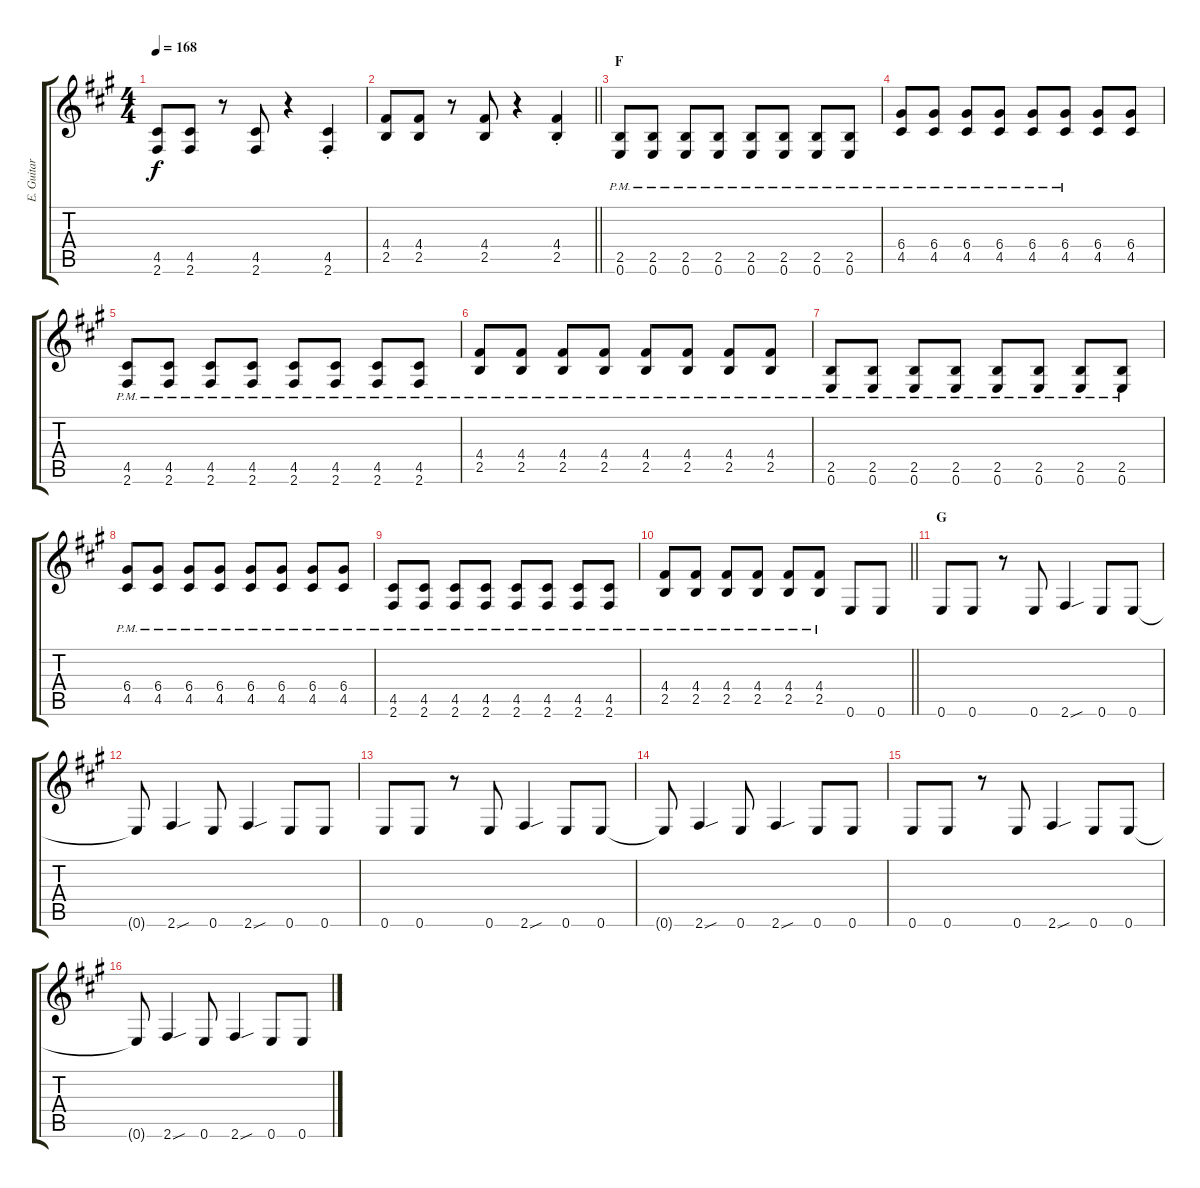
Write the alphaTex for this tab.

\track ("E. Guitar II" "E. Guitar ") {instrument overdrivenguitar}
\staff {score tabs}
\tuning (E4 B3 G3 D3 A2 E2) {hide}
\ts (4 4)
\tempo 168
\clef g2
\ks a
(4.5 2.6).8{dy f} (4.5 2.6).8 r.8 (4.5 2.6).8 r.4 (4.5{st} 2.6{st}).4 |
\barLineRight lightlight
(4.4 2.5).8 (4.4 2.5).8 r.8 (4.4 2.5).8 r.4 (4.4{st} 2.5{st}).4 |
\section ("" "F")
(2.5{pm} 0.6{pm}).8 (2.5{pm} 0.6{pm}).8 (2.5{pm} 0.6{pm}).8 (2.5{pm} 0.6{pm}).8 (2.5{pm} 0.6{pm}).8 (2.5{pm} 0.6{pm}).8 (2.5{pm} 0.6{pm}).8 (2.5{pm} 0.6{pm}).8 |
(6.4{pm} 4.5{pm}).8 (6.4{pm} 4.5{pm}).8 (6.4{pm} 4.5{pm}).8 (6.4{pm} 4.5{pm}).8 (6.4{pm} 4.5{pm}).8 (6.4{pm} 4.5{pm}).8 (6.4 4.5).8 (6.4 4.5).8 |
(4.5{pm} 2.6{pm}).8 (4.5{pm} 2.6{pm}).8 (4.5{pm} 2.6{pm}).8 (4.5{pm} 2.6{pm}).8 (4.5{pm} 2.6{pm}).8 (4.5{pm} 2.6{pm}).8 (4.5{pm} 2.6{pm}).8 (4.5{pm} 2.6{pm}).8 |
(4.4{pm} 2.5{pm}).8 (4.4{pm} 2.5{pm}).8 (4.4{pm} 2.5{pm}).8 (4.4{pm} 2.5{pm}).8 (4.4{pm} 2.5{pm}).8 (4.4{pm} 2.5{pm}).8 (4.4{pm} 2.5{pm}).8 (4.4{pm} 2.5{pm}).8 |
(2.5{pm} 0.6{pm}).8 (2.5{pm} 0.6{pm}).8 (2.5{pm} 0.6{pm}).8 (2.5{pm} 0.6{pm}).8 (2.5{pm} 0.6{pm}).8 (2.5{pm} 0.6{pm}).8 (2.5{pm} 0.6{pm}).8 (2.5{pm} 0.6{pm}).8 |
(6.4{pm} 4.5{pm}).8 (6.4{pm} 4.5{pm}).8 (6.4{pm} 4.5{pm}).8 (6.4{pm} 4.5{pm}).8 (6.4{pm} 4.5{pm}).8 (6.4{pm} 4.5{pm}).8 (6.4{pm} 4.5{pm}).8 (6.4{pm} 4.5{pm}).8 |
(4.5{pm} 2.6{pm}).8 (4.5{pm} 2.6{pm}).8 (4.5{pm} 2.6{pm}).8 (4.5{pm} 2.6{pm}).8 (4.5{pm} 2.6{pm}).8 (4.5{pm} 2.6{pm}).8 (4.5{pm} 2.6{pm}).8 (4.5{pm} 2.6{pm}).8 |
\barLineRight lightlight
(4.4{pm} 2.5{pm}).8 (4.4{pm} 2.5{pm}).8 (4.4{pm} 2.5{pm}).8 (4.4{pm} 2.5{pm}).8 (4.4{pm} 2.5{pm}).8 (4.4{pm} 2.5{pm}).8 0.6.8 0.6.8 |
\section ("" "G")
0.6.8 0.6.8 r.8 0.6.8 2.6{sou}.4 0.6.8 0.6.8 |
0.6{t}.8 2.6{sou}.4 0.6.8 2.6{sou}.4 0.6.8 0.6.8 |
0.6.8 0.6.8 r.8 0.6.8 2.6{sou}.4 0.6.8 0.6.8 |
0.6{t}.8 2.6{sou}.4 0.6.8 2.6{sou}.4 0.6.8 0.6.8 |
0.6.8 0.6.8 r.8 0.6.8 2.6{sou}.4 0.6.8 0.6.8 |
0.6{t}.8 2.6{sou}.4 0.6.8 2.6{sou}.4 0.6.8 0.6.8
